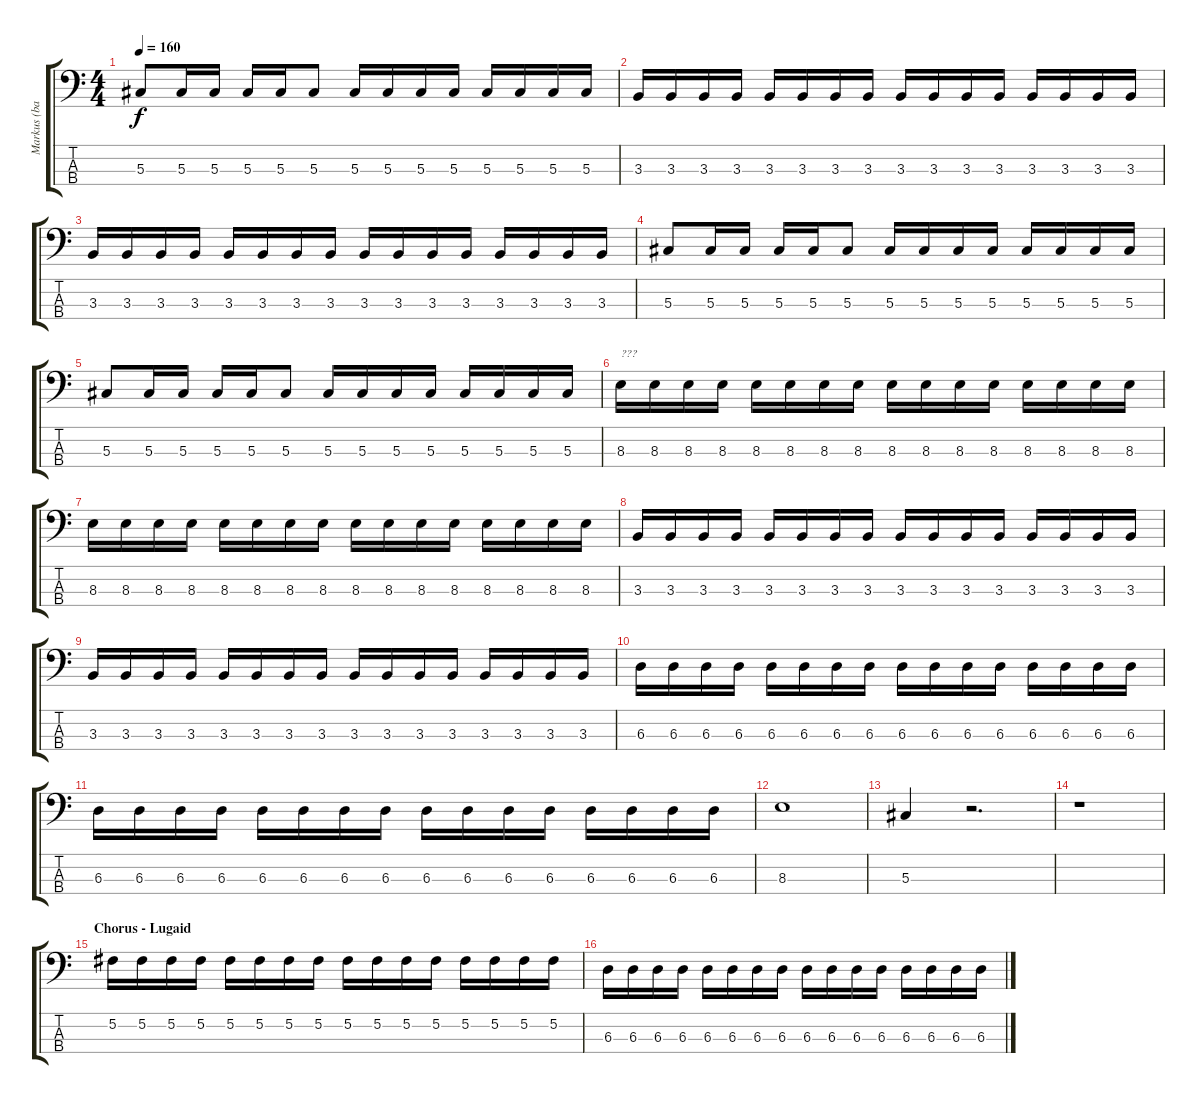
\track ("Markus (bass)" "Markus (ba") {instrument electricbassfinger}
\staff {score tabs}
\tuning (Gb2 Db2 Ab1 Eb1) {hide}
\ts (4 4)
\tempo 160
\clef f4
\ks c
5.3.8{dy f} 5.3.16 5.3.16 5.3.16 5.3.16 5.3.8 5.3.16 5.3.16 5.3.16 5.3.16 5.3.16 5.3.16 5.3.16 5.3.16 |
3.3.16 3.3.16 3.3.16 3.3.16 3.3.16 3.3.16 3.3.16 3.3.16 3.3.16 3.3.16 3.3.16 3.3.16 3.3.16 3.3.16 3.3.16 3.3.16 |
3.3.16 3.3.16 3.3.16 3.3.16 3.3.16 3.3.16 3.3.16 3.3.16 3.3.16 3.3.16 3.3.16 3.3.16 3.3.16 3.3.16 3.3.16 3.3.16 |
5.3.8 5.3.16 5.3.16 5.3.16 5.3.16 5.3.8 5.3.16 5.3.16 5.3.16 5.3.16 5.3.16 5.3.16 5.3.16 5.3.16 |
5.3.8 5.3.16 5.3.16 5.3.16 5.3.16 5.3.8 5.3.16 5.3.16 5.3.16 5.3.16 5.3.16 5.3.16 5.3.16 5.3.16 |
8.3.16{txt "???"} 8.3.16 8.3.16 8.3.16 8.3.16 8.3.16 8.3.16 8.3.16 8.3.16 8.3.16 8.3.16 8.3.16 8.3.16 8.3.16 8.3.16 8.3.16 |
8.3.16 8.3.16 8.3.16 8.3.16 8.3.16 8.3.16 8.3.16 8.3.16 8.3.16 8.3.16 8.3.16 8.3.16 8.3.16 8.3.16 8.3.16 8.3.16 |
3.3.16 3.3.16 3.3.16 3.3.16 3.3.16 3.3.16 3.3.16 3.3.16 3.3.16 3.3.16 3.3.16 3.3.16 3.3.16 3.3.16 3.3.16 3.3.16 |
3.3.16 3.3.16 3.3.16 3.3.16 3.3.16 3.3.16 3.3.16 3.3.16 3.3.16 3.3.16 3.3.16 3.3.16 3.3.16 3.3.16 3.3.16 3.3.16 |
6.3.16 6.3.16 6.3.16 6.3.16 6.3.16 6.3.16 6.3.16 6.3.16 6.3.16 6.3.16 6.3.16 6.3.16 6.3.16 6.3.16 6.3.16 6.3.16 |
6.3.16 6.3.16 6.3.16 6.3.16 6.3.16 6.3.16 6.3.16 6.3.16 6.3.16 6.3.16 6.3.16 6.3.16 6.3.16 6.3.16 6.3.16 6.3.16 |
8.3.1 |
5.3.4 r.2{d} |
r.1 |
\section ("" "Chorus - Lugaid")
5.2.16 5.2.16 5.2.16 5.2.16 5.2.16 5.2.16 5.2.16 5.2.16 5.2.16 5.2.16 5.2.16 5.2.16 5.2.16 5.2.16 5.2.16 5.2.16 |
6.3.16 6.3.16 6.3.16 6.3.16 6.3.16 6.3.16 6.3.16 6.3.16 6.3.16 6.3.16 6.3.16 6.3.16 6.3.16 6.3.16 6.3.16 6.3.16
